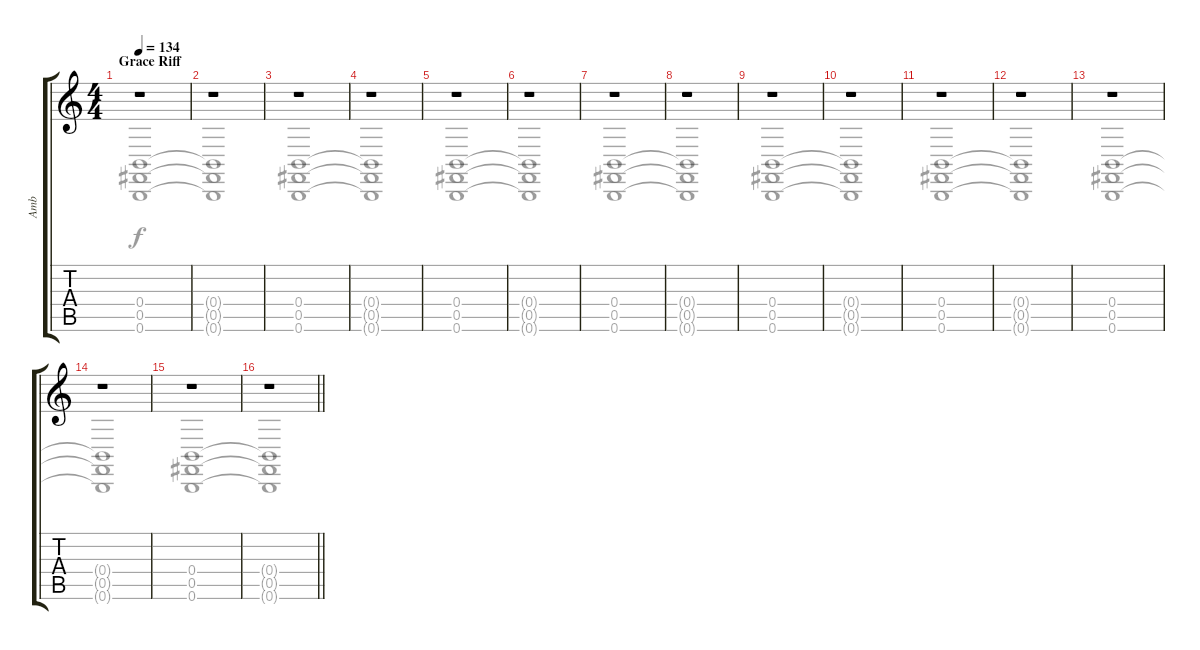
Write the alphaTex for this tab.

\track ("Amb" "Amb") {instrument brightacousticpiano}
\staff {score tabs}
\tuning (Db4 Ab3 E3 B2 Gb2 B1) {hide}
\voice
\ts (4 4)
\section ("" "Grace Riff")
\tempo 134
\clef g2
\ks c
r.1{dy f} |
r.1 |
r.1 |
r.1 |
r.1 |
r.1 |
r.1 |
r.1 |
r.1 |
r.1 |
r.1 |
r.1 |
r.1 |
r.1 |
r.1 |
\barLineRight lightlight
r.1
\voice
\clef g2
\ottava regular
\simile none
\ks c
(0.4 0.5 0.6).1{dy f} |
(0.4{t} 0.5{t} 0.6{t}).1 |
(0.4 0.5 0.6).1 |
(0.4{t} 0.5{t} 0.6{t}).1 |
(0.4 0.5 0.6).1 |
(0.4{t} 0.5{t} 0.6{t}).1 |
(0.4 0.5 0.6).1 |
(0.4{t} 0.5{t} 0.6{t}).1 |
(0.4 0.5 0.6).1 |
(0.4{t} 0.5{t} 0.6{t}).1 |
(0.4 0.5 0.6).1 |
(0.4{t} 0.5{t} 0.6{t}).1 |
(0.4 0.5 0.6).1 |
(0.4{t} 0.5{t} 0.6{t}).1 |
(0.4 0.5 0.6).1 |
\barLineRight lightlight
(0.4{t} 0.5{t} 0.6{t}).1
